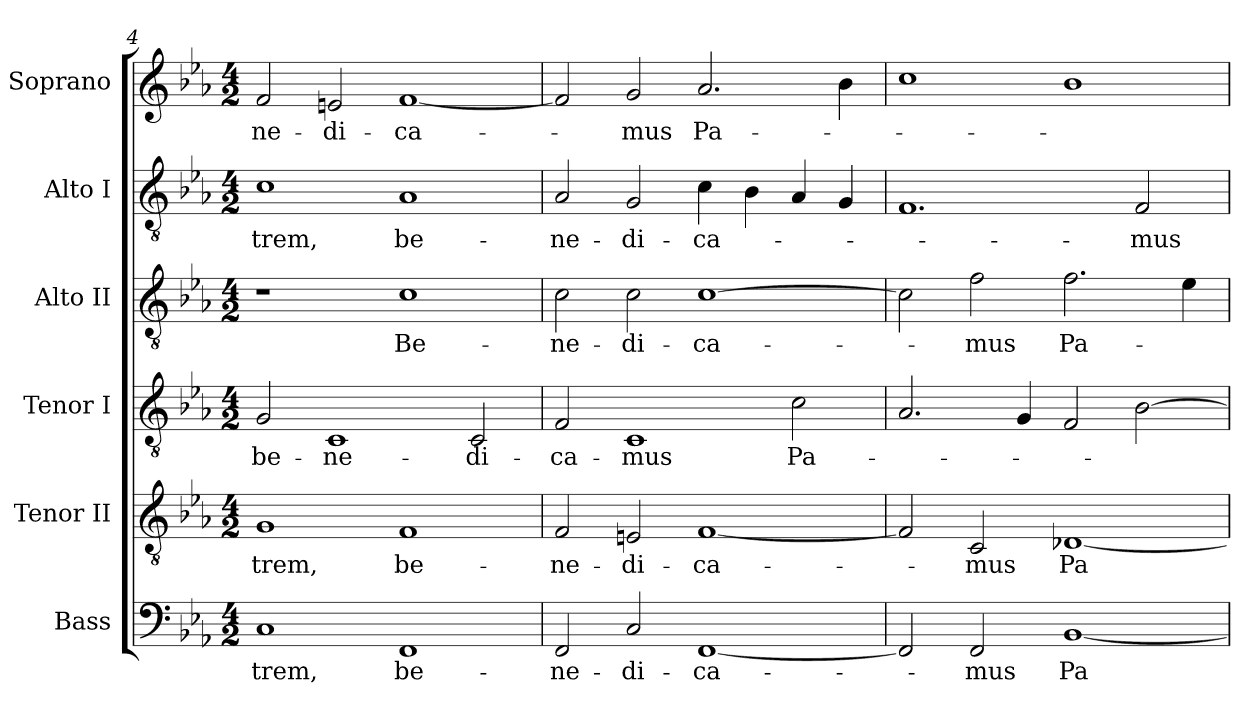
**kern	**text	**kern	**text	**kern	**text	**kern	**text	**kern	**text	**kern	**text
*part6	*part6	*part5	*part5	*part4	*part4	*part3	*part3	*part2	*part2	*part1	*part1
*staff6	*staff6	*staff5	*staff5	*staff4	*staff4	*staff3	*staff3	*staff2	*staff2	*staff1	*staff1
*I"Bass	*	*I"Tenor II	*	*I"Tenor I	*	*I"Alto II	*	*I"Alto I	*	*I"Soprano	*
*I'B	*	*	*	*I'T	*	*I'A	*	*	*	*	*
*clefF4	*	*clefGv2	*	*clefGv2	*	*clefGv2	*	*clefGv2	*	*clefG2	*
*k[b-e-a-]	*	*k[b-e-a-]	*	*k[b-e-a-]	*	*k[b-e-a-]	*	*k[b-e-a-]	*	*k[b-e-a-]	*
*E-:	*	*E-:	*	*E-:	*	*E-:	*	*E-:	*	*E-:	*
*M4/2	*	*M4/2	*	*M4/2	*	*M4/2	*	*M4/2	*	*M4/2	*
=4	=4	=4	=4	=4	=4	=4	=4	=4	=4	=4	=4
!	!LO:LY:b:color=#000000	!	!	!	!	!	!	!	!	!	!
!	!	!	!LO:LY:b:color=#000000	!	!	!	!	!	!	!	!
!	!	!	!	!	!LO:LY:b:color=#000000	!	!	!	!	!	!
!	!	!	!	!	!	!	!	!	!LO:LY:b:color=#000000	!	!
!	!	!	!	!	!	!	!	!	!	!	!LO:LY:b:color=#000000
1Ci	-trem,	1Gi	-trem,	2Gi/	be-	1r	.	1ci	-trem,	2fi/	-ne-
!	!	!	!	!	!LO:LY:b:color=#000000	!	!	!	!	!	!
!	!	!	!	!	!	!	!	!	!	!	!LO:LY:b:color=#000000
.	.	.	.	1Ci	-ne-	.	.	.	.	2eni/	-di-
!	!LO:LY:b:color=#000000	!	!	!	!	!	!	!	!	!	!
!	!	!	!LO:LY:b:color=#000000	!	!	!	!	!	!	!	!
!	!	!	!	!	!	!	!LO:LY:b:color=#000000	!	!	!	!
!	!	!	!	!	!	!	!	!	!LO:LY:b:color=#000000	!	!
!	!	!	!	!	!	!	!	!	!	!	!LO:LY:b:color=#000000
1FFi	be-	1Fi	be-	.	.	1ci	Be-	1A-i	be-	[<1fi	-ca-
!	!	!	!	!	!LO:LY:b:color=#000000	!	!	!	!	!	!
.	.	.	.	2Ci/	-di-	.	.	.	.	.	.
!!LO:LB:g=z
=5	=5	=5	=5	=5	=5	=5	=5	=5	=5	=5	=5
!	!LO:LY:b:color=#000000	!	!	!	!	!	!	!	!	!	!
!	!	!	!LO:LY:b:color=#000000	!	!	!	!	!	!	!	!
!	!	!	!	!	!LO:LY:b:color=#000000	!	!	!	!	!	!
!	!	!	!	!	!	!	!LO:LY:b:color=#000000	!	!	!	!
!	!	!	!	!	!	!	!	!	!LO:LY:b:color=#000000	!	!
2FFi/	-ne-	2Fi/	-ne-	2Fi/	-ca-	2ci\	-ne-	2A-i/	-ne-	2fi/]	.
!	!LO:LY:b:color=#000000	!	!	!	!	!	!	!	!	!	!
!	!	!	!LO:LY:b:color=#000000	!	!	!	!	!	!	!	!
!	!	!	!	!	!LO:LY:b:color=#000000	!	!	!	!	!	!
!	!	!	!	!	!	!	!LO:LY:b:color=#000000	!	!	!	!
!	!	!	!	!	!	!	!	!	!LO:LY:b:color=#000000	!	!
!	!	!	!	!	!	!	!	!	!	!	!LO:LY:b:color=#000000
2Ci/	-di-	2Eni/	-di-	1Ci	-mus	2ci\	-di-	2Gi/	-di-	2gi/	-mus
!	!LO:LY:b:color=#000000	!	!	!	!	!	!	!	!	!	!
!	!	!	!LO:LY:b:color=#000000	!	!	!	!	!	!	!	!
!	!	!	!	!	!	!	!LO:LY:b:color=#000000	!	!	!	!
!	!	!	!	!	!	!	!	!	!LO:LY:b:color=#000000	!	!
!	!	!	!	!	!	!	!	!	!	!	!LO:LY:b:color=#000000
[<1FFi	-ca-	[<1Fi	-ca-	.	.	[>1ci	-ca-	4ci\	-ca-	2.a-i/	Pa-
.	.	.	.	.	.	.	.	4B-i\	.	.	.
!	!	!	!	!	!LO:LY:b:color=#000000	!	!	!	!	!	!
.	.	.	.	2ci\	Pa-	.	.	4A-i/	.	.	.
.	.	.	.	.	.	.	.	4Gi/	.	4b-i\	.
=6	=6	=6	=6	=6	=6	=6	=6	=6	=6	=6	=6
2FFi/]	.	2Fi/]	.	2.A-i/	.	2ci\]	.	1.Fi	.	1cci	.
!	!LO:LY:b:color=#000000	!	!	!	!	!	!	!	!	!	!
!	!	!	!LO:LY:b:color=#000000	!	!	!	!	!	!	!	!
!	!	!	!	!	!	!	!LO:LY:b:color=#000000	!	!	!	!
2FFi/	-mus	2Ci/	-mus	.	.	2fi\	-mus	.	.	.	.
.	.	.	.	4Gi/	.	.	.	.	.	.	.
!	!LO:LY:b:color=#000000	!	!	!	!	!	!	!	!	!	!
!	!	!	!LO:LY:b:color=#000000	!	!	!	!	!	!	!	!
!	!	!	!	!	!	!	!LO:LY:b:color=#000000	!	!	!	!
[<1BB-i	Pa-	[<1D-Xi	Pa-	2Fi/	.	2.fi\	Pa-	.	.	1b-i	.
!	!	!	!	!	!	!	!	!	!LO:LY:b:color=#000000	!	!
.	.	.	.	[>2B-i\	.	.	.	2Fi/	-mus	.	.
.	.	.	.	.	.	4e-i\	.	.	.	.	.
=	=	=	=	=	=	=	=	=	=	=	=
*-	*-	*-	*-	*-	*-	*-	*-	*-	*-	*-	*-
